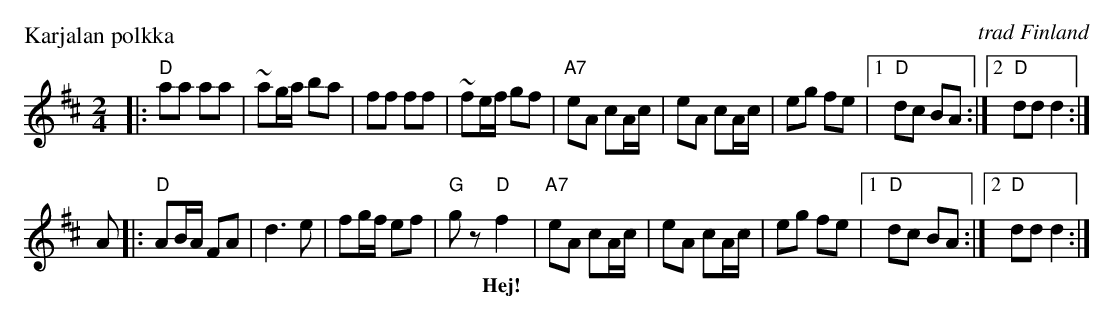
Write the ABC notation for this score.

X:1
P: Karjalan polkka
O: trad Finland
M: 2/4
L: 1/16
K: D
|: "D"a2a2 a2a2 | ~a2ga b2a2 | f2f2 f2f2 | ~f2ef g2f2 \
| "A7"e2A2 c2Ac | e2A2 c2Ac | e2g2 f2e2 |1 "D"d2c2 B2A2 :|2 "D"d2d2 d4 :|
A2 \
|: "D"A2BA F2A2 | d6 e2 | f2gf e2f2 | "G"g2z2 "D"f4 \
w: | | | |~ Hej!
| "A7"e2A2 c2Ac | e2A2 c2Ac | e2g2 f2e2 |1 "D"d2c2 B2A2 :|2 "D"d2d2 d4 :|
